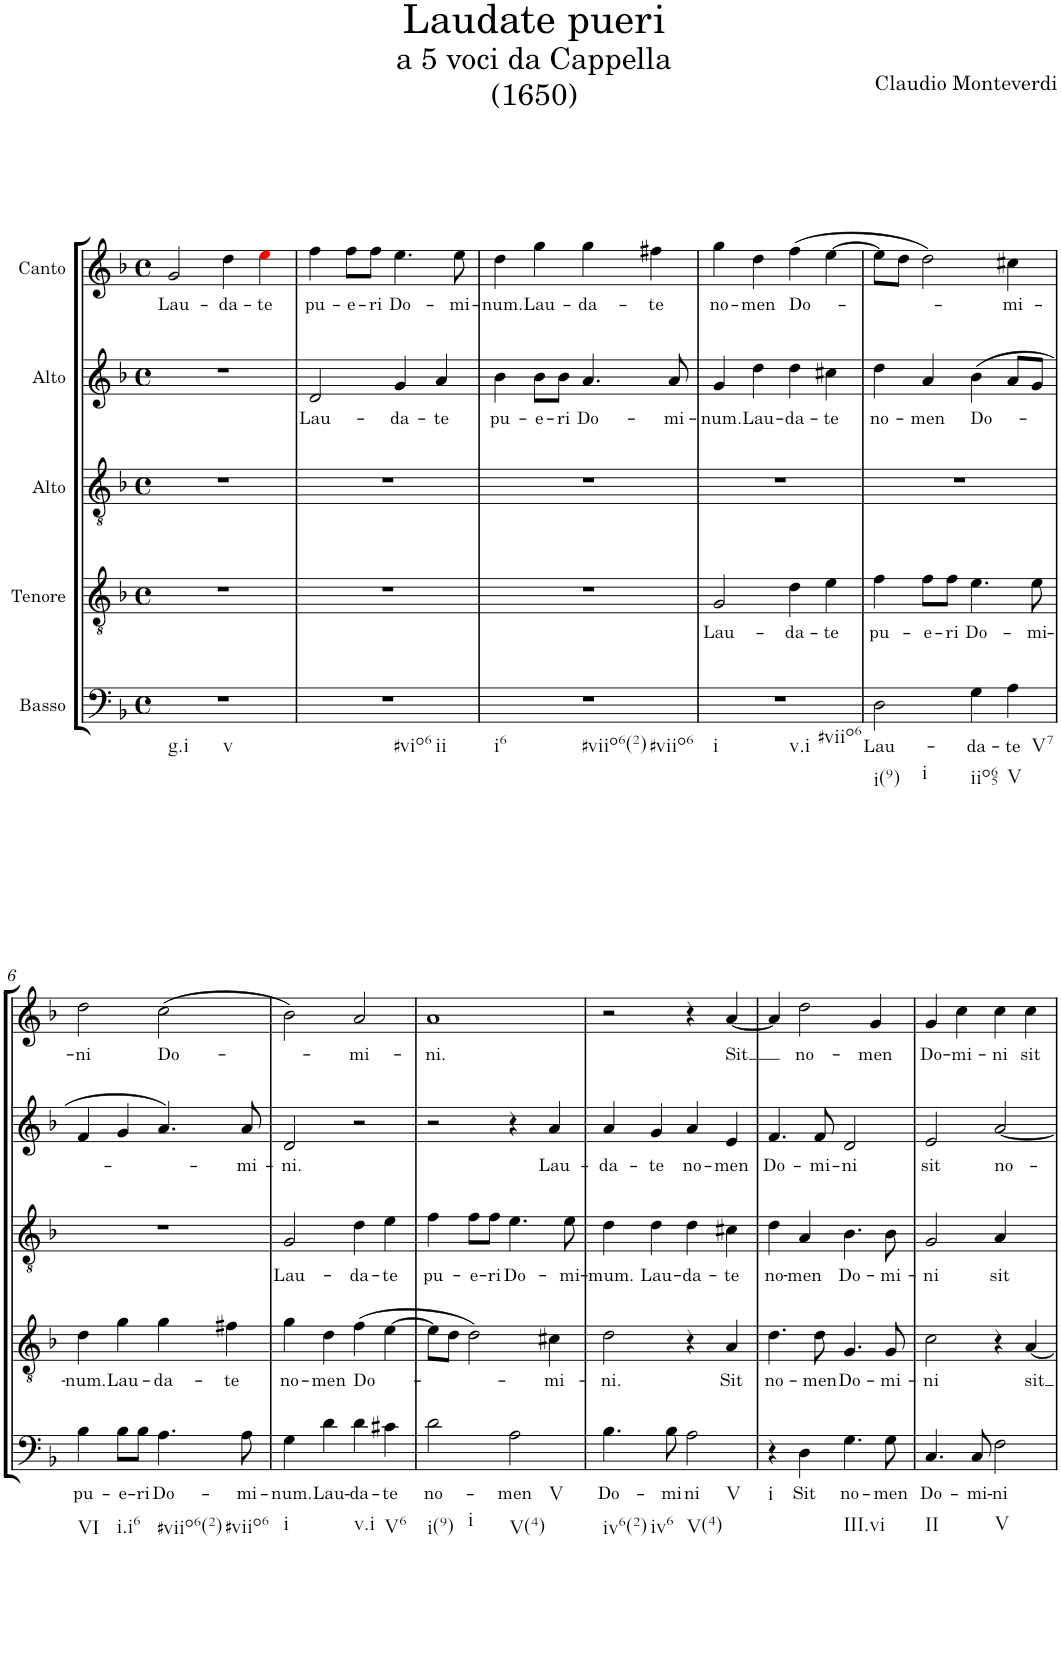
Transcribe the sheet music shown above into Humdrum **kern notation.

**kern	**text	**kern	**text	**kern	**text	**kern	**text	**kern	**text
*part5	*part5	*part4	*part4	*part3	*part3	*part2	*part2	*part1	*part1
*staff5	*staff5	*staff4	*staff4	*staff3	*staff3	*staff2	*staff2	*staff1	*staff1
*I"Basso	*	*I"Tenore	*	*I"Alto	*	*I"Alto	*	*I"Canto	*
*clefF4	*	*clefGv2	*	*clefGv2	*	*clefG2	*	*clefG2	*
*Trd7c12	*	*	*	*	*	*	*	*	*
*k[b-]	*	*k[b-]	*	*k[b-]	*	*k[b-]	*	*k[b-]	*
*F:	*	*F:	*	*F:	*	*F:	*	*F:	*
*M4/4	*	*M4/4	*	*M4/4	*	*M4/4	*	*M4/4	*
*met(c)	*	*met(c)	*	*met(c)	*	*met(c)	*	*met(c)	*
=1	=1	=1	=1	=1	=1	=1	=1	=1	=1
!LO:TX:b:t=g.i	!	!	!	!	!	!	!	!	!
!LO:TX:b:t=v	!	!	!	!	!	!	!	!	!
!	!	!	!	!	!	!	!	!	!LO:LY:b
1r	.	1r	.	1r	.	1r	.	2g/	Lau-
!	!	!	!	!	!	!	!	!	!LO:LY:b
.	.	.	.	.	.	.	.	4dd\	-da-
!	!	!	!	!	!	!	!	!	!LO:LY:b
.	.	.	.	.	.	.	.	4eei\	-te
=2	=2	=2	=2	=2	=2	=2	=2	=2	=2
!LO:TX:b:t=#vio6	!	!	!	!	!	!	!	!	!
!LO:TX:b:t=ii	!	!	!	!	!	!	!	!	!
!	!	!	!	!	!	!	!LO:LY:b	!	!LO:LY:b
1r	.	1r	.	1r	.	2d/	Lau-	4ff\	pu-
!	!	!	!	!	!	!	!	!	!LO:LY:b
.	.	.	.	.	.	.	.	8ff\L	-e-
!	!	!	!	!	!	!	!	!	!LO:LY:b
.	.	.	.	.	.	.	.	8ff\J	-ri
!	!	!	!	!	!	!	!LO:LY:b	!	!LO:LY:b
.	.	.	.	.	.	4g/	-da-	4.ee\	Do-
!	!	!	!	!	!	!	!LO:LY:b	!	!
.	.	.	.	.	.	4a/	-te	.	.
!	!	!	!	!	!	!	!	!	!LO:LY:b
.	.	.	.	.	.	.	.	8ee\	-mi-
=3	=3	=3	=3	=3	=3	=3	=3	=3	=3
!LO:TX:b:t=i6	!	!	!	!	!	!	!	!	!
!LO:TX:b:t=#viio6(2)	!	!	!	!	!	!	!	!	!
!LO:TX:b:t=#viio6	!	!	!	!	!	!	!	!	!
!	!	!	!	!	!	!	!LO:LY:b	!	!LO:LY:b
1r	.	1r	.	1r	.	4b-\	pu-	4dd\	-num.
!	!	!	!	!	!	!	!LO:LY:b	!	!LO:LY:b
.	.	.	.	.	.	8b-\L	-e-	4gg\	Lau-
!	!	!	!	!	!	!	!LO:LY:b	!	!
.	.	.	.	.	.	8b-\J	-ri	.	.
!	!	!	!	!	!	!	!LO:LY:b	!	!LO:LY:b
.	.	.	.	.	.	4.a/	Do-	4gg\	-da-
!	!	!	!	!	!	!	!	!	!LO:LY:b
.	.	.	.	.	.	.	.	4ff#X\	-te
!	!	!	!	!	!	!	!LO:LY:b	!	!
.	.	.	.	.	.	8a/	-mi-	.	.
=4	=4	=4	=4	=4	=4	=4	=4	=4	=4
!LO:TX:b:t=i	!	!	!	!	!	!	!	!	!
!LO:TX:b:t=v.i	!	!	!	!	!	!	!	!	!
!LO:TX:b:t=#viio6	!	!	!	!	!	!	!	!	!
!	!	!	!LO:LY:b	!	!	!	!LO:LY:b	!	!LO:LY:b
1r	.	2G/	Lau-	1r	.	4g/	-num.	4gg\	no-
!	!	!	!	!	!	!	!LO:LY:b	!	!LO:LY:b
.	.	.	.	.	.	4dd\	Lau-	4dd\	-men
!	!	!	!LO:LY:b	!	!	!	!LO:LY:b	!	!LO:LY:b
.	.	4d\	-da-	.	.	4dd\	-da-	(>4ff\	Do-
!	!	!	!LO:LY:b	!	!	!	!LO:LY:b	!	!
.	.	4e\	-te	.	.	4cc#X\	-te	[4ee\	.
=5	=5	=5	=5	=5	=5	=5	=5	=5	=5
!LO:TX:b:t=i(9)	!	!	!	!	!	!	!	!	!
!LO:TX:b:t=i	!	!	!	!	!	!	!	!	!
!	!LO:LY:b	!	!LO:LY:b	!	!	!	!LO:LY:b	!	!LO:LY:b
2D\	Lau-	4f\	pu-	1r	.	4dd\	no-	8ee\L]	-­-
.	.	.	.	.	.	.	.	8dd\J	.
!	!	!	!LO:LY:b	!	!	!	!LO:LY:b	!	!
.	.	8f\L	-e-	.	.	4a/	-men	2dd\)	.
!	!	!	!LO:LY:b	!	!	!	!	!	!
.	.	8f\J	-ri	.	.	.	.	.	.
!LO:TX:b:t=iio65	!	!	!	!	!	!	!	!	!
!	!LO:LY:b	!	!LO:LY:b	!	!	!	!LO:LY:b	!	!
4G\	-da-	4.e\	Do-	.	.	(>4b-\	Do-	.	.
!LO:TX:b:t=V	!	!	!	!	!	!	!	!	!
!LO:TX:b:t=V7	!	!	!	!	!	!	!	!	!
!	!LO:LY:b	!	!	!	!	!	!	!	!LO:LY:b
4A\	-te	.	.	.	.	8a/L	.	4cc#X\	-mi-
!	!	!	!LO:LY:b	!	!	!	!	!	!
.	.	8e\	-mi-	.	.	8g/J	.	.	.
!!LO:LB:g=z
=6	=6	=6	=6	=6	=6	=6	=6	=6	=6
!LO:TX:b:t=VI	!	!	!	!	!	!	!	!	!
!	!LO:LY:b	!	!LO:LY:b	!	!	!	!	!	!LO:LY:b
4B-\	pu-	4d\	-num.	1r	.	4f/	.	2dd\	-ni
!LO:TX:b:t=i.i6	!	!	!	!	!	!	!	!	!
!	!LO:LY:b	!	!LO:LY:b	!	!	!	!	!	!
8B-\L	-e-	4g\	Lau-	.	.	4g/	.	.	.
!	!LO:LY:b	!	!	!	!	!	!	!	!
8B-\J	-ri	.	.	.	.	.	.	.	.
!LO:TX:b:t=#viio6(2)	!	!	!	!	!	!	!	!	!
!LO:TX:b:t=#viio6	!	!	!	!	!	!	!	!	!
!	!LO:LY:b	!	!LO:LY:b	!	!	!	!	!	!LO:LY:b
4.A\	Do-	4g\	-da-	.	.	4.a/)	.	(>2cc\	Do-
!	!	!	!LO:LY:b	!	!	!	!	!	!
.	.	4f#X\	-te	.	.	.	.	.	.
!	!LO:LY:b	!	!	!	!	!	!LO:LY:b	!	!
8A\	-mi-	.	.	.	.	8a/	-mi-	.	.
=7	=7	=7	=7	=7	=7	=7	=7	=7	=7
!LO:TX:b:t=i	!	!	!	!	!	!	!	!	!
!	!LO:LY:b	!	!LO:LY:b	!	!LO:LY:b	!	!LO:LY:b	!	!
4G\	-num.	4g\	no-	2G/	Lau-	2d/	-ni.	2b-\)	.
!	!LO:LY:b	!	!LO:LY:b	!	!	!	!	!	!
4d\	Lau-	4d\	-men	.	.	.	.	.	.
!LO:TX:b:t=v.i	!	!	!	!	!	!	!	!	!
!	!LO:LY:b	!	!LO:LY:b	!	!LO:LY:b	!	!	!	!LO:LY:b
4d\	-da-	(>4f\	Do-	4d\	-da-	2r	.	2a/	-mi-
!LO:TX:b:t=V6	!	!	!	!	!	!	!	!	!
!	!LO:LY:b	!	!	!	!LO:LY:b	!	!	!	!
4c#X\	-te	[4e\	.	4e\	-te	.	.	.	.
=8	=8	=8	=8	=8	=8	=8	=8	=8	=8
!LO:TX:b:t=i(9)	!	!	!	!	!	!	!	!	!
!LO:TX:b:t=i	!	!	!	!	!	!	!	!	!
!	!LO:LY:b	!	!	!	!LO:LY:b	!	!	!	!LO:LY:b
2d\	no-	8e\L]	.	4f\	pu-	2r	.	1a	-ni.
.	.	8d\J	.	.	.	.	.	.	.
!	!	!	!	!	!LO:LY:b	!	!	!	!
.	.	2d\)	.	8f\L	-e-	.	.	.	.
!	!	!	!	!	!LO:LY:b	!	!	!	!
.	.	.	.	8f\J	-ri	.	.	.	.
!LO:TX:b:t=V(4)	!	!	!	!	!	!	!	!	!
!LO:TX:b:t=V	!	!	!	!	!	!	!	!	!
!	!LO:LY:b	!	!	!	!LO:LY:b	!	!	!	!
2A\	-men	.	.	4.e\	Do-	4r	.	.	.
!	!	!	!LO:LY:b	!	!	!	!LO:LY:b	!	!
.	.	4c#X\	-mi-	.	.	4a/	Lau-	.	.
!	!	!	!	!	!LO:LY:b	!	!	!	!
.	.	.	.	8e\	-mi-	.	.	.	.
=9	=9	=9	=9	=9	=9	=9	=9	=9	=9
!LO:TX:b:t=iv6(2)	!	!	!	!	!	!	!	!	!
!LO:TX:b:t=iv6	!	!	!	!	!	!	!	!	!
!	!LO:LY:b	!	!LO:LY:b	!	!LO:LY:b	!	!LO:LY:b	!	!
4.B-\	Do-	2d\	-ni.	4d\	-mum.	4a/	-da-	2r	.
!	!	!	!	!	!LO:LY:b	!	!LO:LY:b	!	!
.	.	.	.	4d\	Lau-	4g/	-te	.	.
!	!LO:LY:b	!	!	!	!	!	!	!	!
8B-\	-mi-	.	.	.	.	.	.	.	.
!LO:TX:b:t=V(4)	!	!	!	!	!	!	!	!	!
!LO:TX:b:t=V	!	!	!	!	!	!	!	!	!
!	!LO:LY:b	!	!	!	!LO:LY:b	!	!LO:LY:b	!	!
2A\	-ni	4r	.	4d\	-da-	4a/	no-	4r	.
!	!	!	!LO:LY:b	!	!LO:LY:b	!	!LO:LY:b	!	!LO:LY:b
.	.	4A/	Sit	4c#X\	-te	4e/	-men	[4a/	Sit
=10	=10	=10	=10	=10	=10	=10	=10	=10	=10
!LO:TX:b:t=i	!	!	!	!	!	!	!	!	!
!	!	!	!LO:LY:b	!	!LO:LY:b	!	!LO:LY:b	!	!
4r	.	4.d\	no-	4d\	no-	4.f/	Do-	4a/]	.
!	!LO:LY:b	!	!	!	!LO:LY:b	!	!	!	!LO:LY:b
4D\	Sit	.	.	4A/	-men	.	.	2dd\	no-
!	!	!	!LO:LY:b	!	!	!	!LO:LY:b	!	!
.	.	8d\	-men	.	.	8f/	-mi-	.	.
!LO:TX:b:t=III.vi	!	!	!	!	!	!	!	!	!
!	!LO:LY:b	!	!LO:LY:b	!	!LO:LY:b	!	!LO:LY:b	!	!
4.G\	no-	4.G/	Do-	4.B-\	Do-	2d/	-ni	.	.
!	!	!	!	!	!	!	!	!	!LO:LY:b
.	.	.	.	.	.	.	.	4g/	-men
!	!LO:LY:b	!	!LO:LY:b	!	!LO:LY:b	!	!	!	!
8G\	-men	8G/	-mi-	8B-\	-mi-	.	.	.	.
=11	=11	=11	=11	=11	=11	=11	=11	=11	=11
!LO:TX:b:t=II	!	!	!	!	!	!	!	!	!
!	!LO:LY:b	!	!LO:LY:b	!	!LO:LY:b	!	!LO:LY:b	!	!LO:LY:b
4.C/	Do-	2c\	-ni	2G/	-ni	2e/	sit	4g/	Do-
!	!	!	!	!	!	!	!	!	!LO:LY:b
.	.	.	.	.	.	.	.	4cc\	-mi-
!	!LO:LY:b	!	!	!	!	!	!	!	!
8C/	-mi-	.	.	.	.	.	.	.	.
!LO:TX:b:t=V	!	!	!	!	!	!	!	!	!
!	!LO:LY:b	!	!	!	!LO:LY:b	!	!LO:LY:b	!	!LO:LY:b
2F\	-ni	4r	.	4A/	sit	[2a/	no-	4cc\	-ni
!	!	!	!LO:LY:b	!	!	!	!	!	!LO:LY:b
.	.	[4A/	sit	4ryy	.	.	.	4cc\	sit
=	=	=	=	=	=	=	=	=	=
*-	*-	*-	*-	*-	*-	*-	*-	*-	*-
